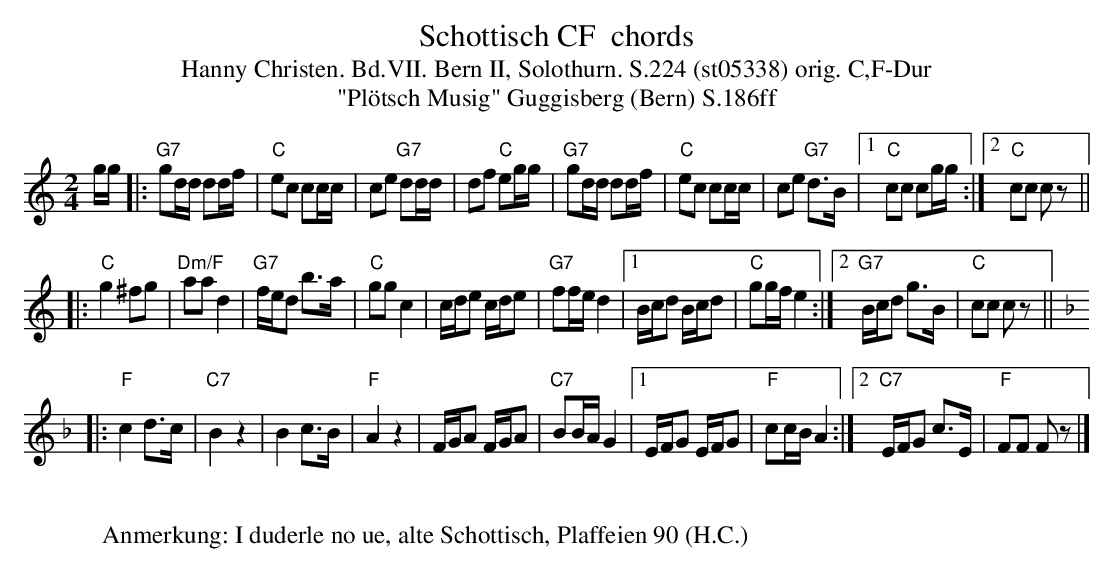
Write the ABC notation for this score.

X:1
T: Schottisch CF  chords
T:Hanny Christen. Bd.VII. Bern II, Solothurn. S.224 (st05338) orig. C,F-Dur
T: "Pl\"otsch Musig" Guggisberg (Bern) S.186ff
M:2/4
L:1/16
K:C %%MIDI gchordon
gg |: "G7"g2dd d2df | "C"e2c2 c2cc | c2e2 "G7"d2dd | d2f2 "C"e2gg | "G7"g2dd d2df | "C"e2c2 c2cc | c2e2 "G7"d3B |1 "C"c2c2 c2gg :|2 "C"c2c2 c2z2 || [L:1/8]
|: "C"g2 ^fg | "Dm/F"aa d2 | "G7"f/e/d b>a | "C"gg c2 | c/d/e c/d/e | "G7"ff/e/ d2 |1 B/c/d B/c/d | "C"gg/f/ e2 :|2 "G7"B/c/d g>B | "C"cc cz ||
|: [K:F] "F"c2d>c | "C7"B2z2 | B2c>B | "F"A2z2 | F/G/A F/G/A | "C7"BB/A/ G2 |1 E/F/G E/F/G | "F"cc/B/ A2 :|2 "C7"E/F/G c>E | "F"FF Fz |]
W:
W: Anmerkung: I duderle no ue, alte Schottisch, Plaffeien 90 (H.C.)
W:
